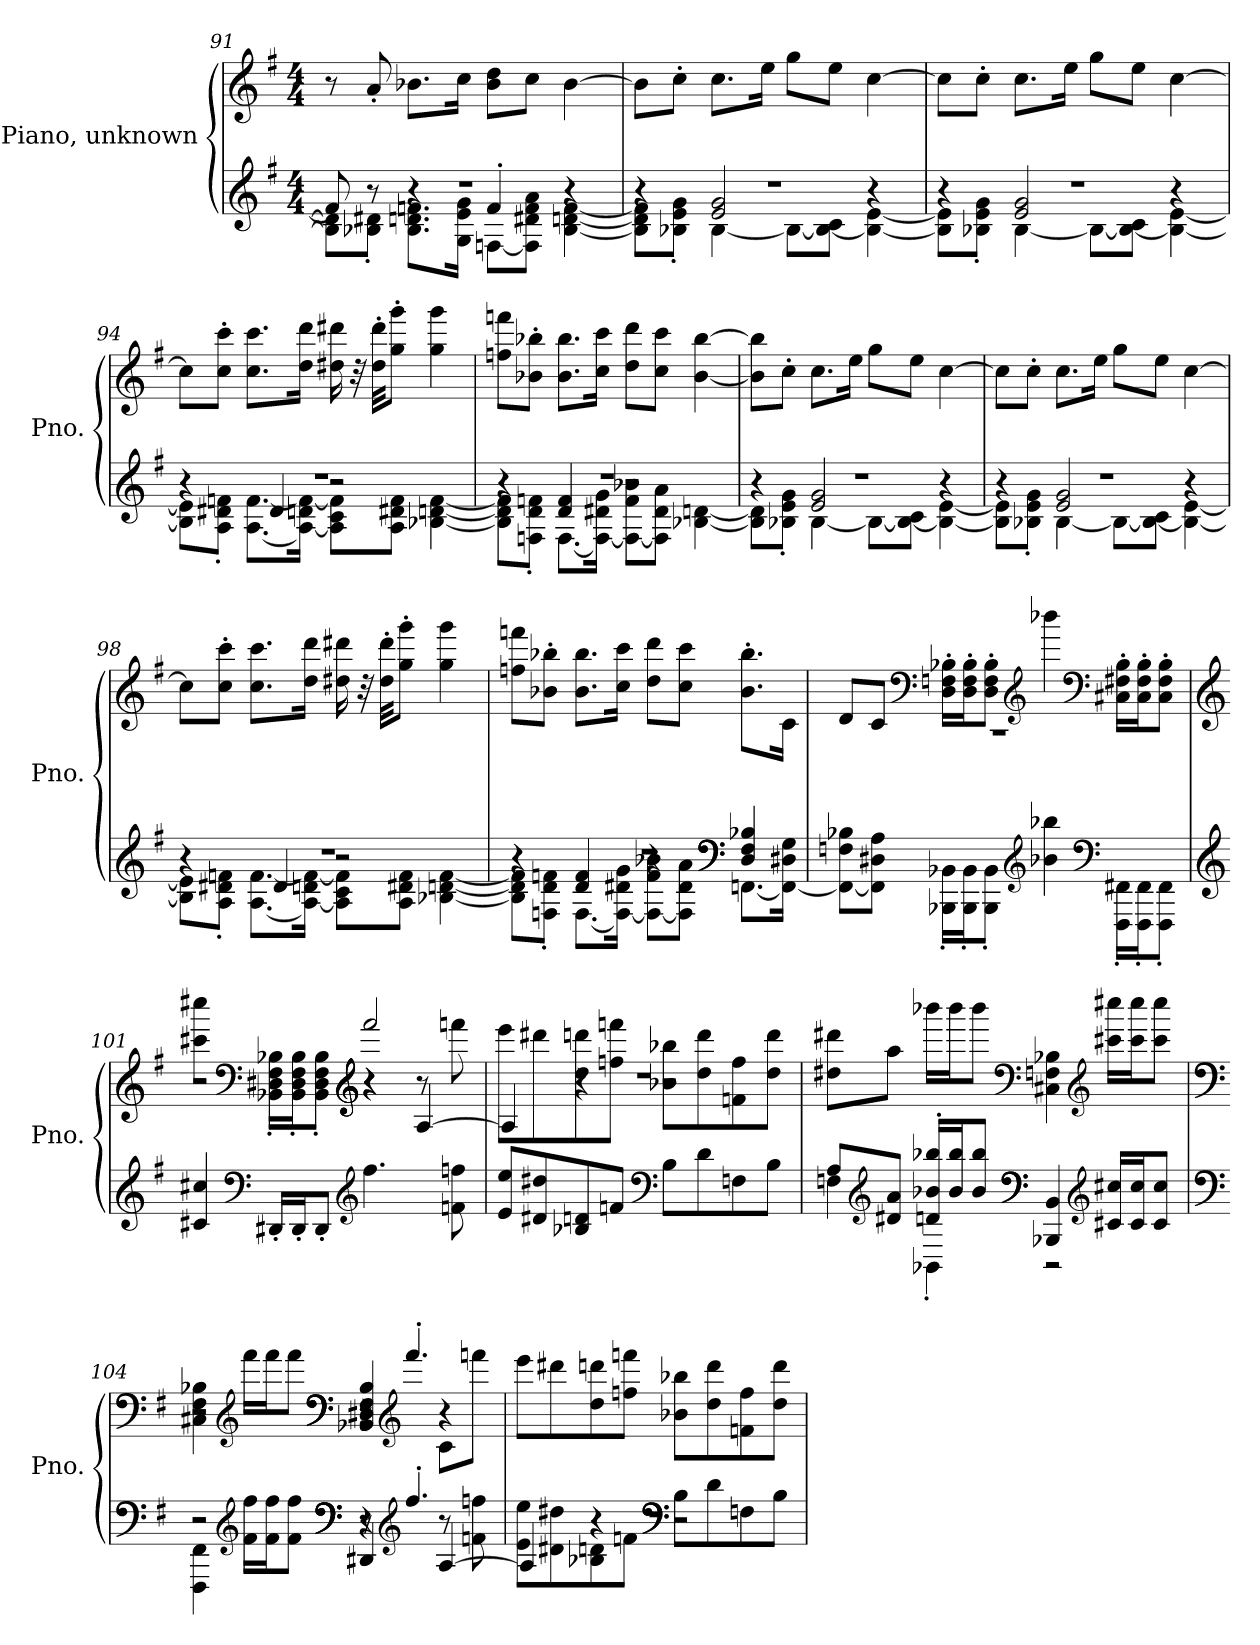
**kern	**kern
*part1	*part1
*staff2	*staff1
*I"Piano, unknown	*
*I'Pno.	*
*clefG2	*clefG2
*k[f#]	*k[f#]
*M4/4	*M4/4
=91	=91
*^	*
*	*^	*
1r	8B-\] 8d#\]L	8f/]	8r
.	8B-X\' 8d#X\'J	8r	8a'/
.	8.B-\ 8.dn\ 8.fn\L	4r	8.b-X\L
.	16G\ 16e\ 16g\Jk	.	16cc\Jk
.	[8Fn\L	4f'/	8b-\ 8dd\L
.	8F\] 8d#X\ 8f\ 8a\J	.	8cc\J
.	[4B-\ [4dn\ [4f\	4r	[4b-\
!!LO:LB:g=z
=92	=92	=92	=92
1r	8B-\] 8d\] 8f\]L	4r	8b-\L]
.	8B-X\' 8e\' 8g\'J	.	8cc'\J
.	[4B-\	2e/ 2g/	8.cc\L
.	.	.	16ee\Jk
.	8B-\L_	.	8gg\L
.	8B-\_ 8c\J	.	8ee\J
.	4B-\_ [4e\	4r	[4cc\
=93	=93	=93	=93
1r	8B-\] 8e\]L	4r	8cc\L]
.	8B-X\' 8e\' 8g\'J	.	8cc'\J
.	[4B-\	2e/ 2g/	8.cc\L
.	.	.	16ee\Jk
.	8B-\L_	.	8gg\L
.	8B-\_ 8c\J	.	8ee\J
.	4B-\_ [4e\	4r	[4cc\
=94	=94	=94	=94
1r	8B-\] 8e\]L	4r	8cc\L]
.	8A\' 8d#X\' 8fn\'J	.	8cc\' 8ccc\'J
.	[8.A\ [8.f\L	4d#/	8.cc\ 8.ccc\L
.	16A\_ 16dn\ 16f\_Jk	.	16dd\ 16ddd\Jk
.	8A\] 8c\ 8f\]L	2r	16dd#X\ 16ddd#X\
.	.	.	32r
.	.	.	32dd#\' 32ddd#\'KKL
.	8A\ 8d#X\ 8f\J	.	8gg\' 8ggg\'J
.	[4B-X\ [4dn\ [4f\	.	4gg\ 4ggg\
!!LO:LB:g=z
=95	=95	=95	=95
1r	8B-\] 8d\] 8f\]L	4r	8ffn\ 8fffn\L
.	8Fn\' 8d\' 8fn\'J	.	8b-X\' 8bb-X\'J
.	[8.F\L	4d/ 4f/	8.b-\ 8.bb-\L
.	16F\_ 16d#X\ 16g\Jk	.	16cc\ 16ccc\Jk
.	8F\_ 8f\ 8b-X\L	2r	8dd\ 8ddd\L
.	8F\] 8d#\ 8a\J	.	8cc\ 8ccc\J
.	[4B-X\ [4dn\	.	[4b-\ [4bb-\
=96	=96	=96	=96
1r	8B-\] 8d\]L	4r	8b-\] 8bb-\]L
.	8B-X\' 8e\' 8g\'J	.	8cc'\J
.	[4B-\	2e/ 2g/	8.cc\L
.	.	.	16ee\Jk
.	8B-\L_	.	8gg\L
.	8B-\_ 8c\J	.	8ee\J
.	4B-\_ [4e\	4r	[4cc\
=97	=97	=97	=97
1r	8B-\] 8e\]L	4r	8cc\L]
.	8B-X\' 8e\' 8g\'J	.	8cc'\J
.	[4B-\	2e/ 2g/	8.cc\L
.	.	.	16ee\Jk
.	8B-\L_	.	8gg\L
.	8B-\_ 8c\J	.	8ee\J
.	4B-\_ [4e\	4r	[4cc\
!!LO:LB:g=z
=98	=98	=98	=98
1r	8B-\] 8e\]L	4r	8cc\L]
.	8A\' 8d#X\' 8fn\'J	.	8cc\' 8ccc\'J
.	[8.A\ [8.f\L	4d#/	8.cc\ 8.ccc\L
.	16A\_ 16dn\ 16f\_Jk	.	16dd\ 16ddd\Jk
.	8A\] 8c\ 8f\]L	2r	16dd#X\ 16ddd#X\
.	.	.	32r
.	.	.	32dd#\' 32ddd#\'KKL
.	8A\ 8d#X\ 8f\J	.	8gg\' 8ggg\'J
.	[4B-X\ [4dn\ [4f\	.	4gg\ 4ggg\
=99	=99	=99	=99
1r	8B-\] 8d\] 8f\]L	4r	8ffn\ 8fffn\L
.	8Fn\' 8d\' 8fn\'J	.	8b-X\' 8bb-X\'J
.	[8.F\L	4d/ 4f/	8.b-\ 8.bb-\L
.	16F\_ 16d#X\ 16g\Jk	.	16cc\ 16ccc\Jk
.	8F\_ 8f\ 8b-X\L	4r	8dd\ 8ddd\L
.	8F\] 8d#\ 8a\J	.	8cc\ 8ccc\J
*clefF4	*	*	*
.	[8.FFn\L	4D/ 4F/ 4B-X/	8.b-\' 8.bb-\'L
.	16FF\_ 16D#X\ 16G\Jk	.	16c\Jk
*	*v	*v	*
!!LO:PB:g=z
=100	=100	=100
1r	8FF\_ 8Fn\ 8B-X\L	8d/L
.	8FF\] 8D#X\ 8A\J	8c/J
*	*	*clefF4
.	16BBB-X\' 16BB-X\'LL	16D\' 16Fn\' 16B-X\'LL
.	16BBB-\' 16BB-\'J	16D\' 16F\' 16B-\'J
.	8BBB-\' 8BB-\'J	8D\' 8F\' 8B-\'J
*clefG2	*	*clefG2
.	4b-X\ 4bb-X\	4bbb-X\
*clefF4	*	*clefF4
.	16FFF#\' 16FF#X\'LL	16C#X\' 16F#X\' 16B-\'LL
.	16FFF#\' 16FF#\'J	16C#\' 16F#\' 16B-\'J
.	8FFF#\' 8FF#\'J	8C#\' 8F#\' 8B-\'J
*v	*v	*
=101	=101
*clefG2	*clefG2
*	*^
*	*	*^
4c#X/ 4cc#X/	2r	4ccc#X\ 4cccc#X\	2r
*clefF4	*clefF4	*	*
16DD#X'/LL	.	16BB-X\' 16D#X\' 16F#\' 16B-X\'LL	.
16DD#'/J	.	16BB-\' 16D#\' 16F#\' 16B-\'J	.
8DD#'/J	.	8BB-\' 8D#\' 8F#\' 8B-\'J	.
*clefG2	*clefG2	*	*
4.ff#\	2fff#/	4r	4r
.	.	8r	[4A/
8fn\ 8ffn\	.	8fffn\	.
!!LO:LB:g=z	!!	!!
=102	=102	=102	=102
8e/ 8ee/L	1r	8eee\L	4A/]
8d#X/ 8dd#X/	.	8ddd#X\	.
8B-X/ 8dn/	.	8dd\ 8dddn\	4r
8fn/J	.	8ffn\ 8fffn\J	.
*clefF4	*	*	*
8B-\L	.	8b-X\ 8bb-X\L	2r
8d\	.	8dd\ 8ddd\	.
8Fn\	.	8fn\ 8ff\	.
8B-\J	.	8dd\ 8ddd\J	.
*	*v	*v	*v
=103	=103
*^	*
8A/L	4Fn\	8dd#X\ 8ddd#X\L
*clefG2	*	*
8d#X/ 8a/J	.	8aa\J
16dn/' 16b-X/' 16bb-X/'LL	4BB-X'\	16bbb-X\LL
16b-/ 16bb-/J	.	16bbb-\J
8b-/ 8bb-/J	.	8bbb-\J
*clefF4	*	*clefF4
4BBB-X/ 4BB-/	2r	4C#X\ 4Fn\ 4B-X\
*clefG2	*	*clefG2
16c#X/ 16cc#X/LL	.	16ccc#X\ 16cccc#X\LL
16c#/ 16cc#/J	.	16ccc#\ 16cccc#\J
8c#/ 8cc#/J	.	8ccc#\ 8cccc#\J
*v	*v	*
!!LO:LB:g=z
=104	=104
*clefF4	*clefF4
*^	*^
*	*^	*	*^
2r	4FFF#\ 4FF#\	2r	2r	4C#X\ 4F#\ 4B-X\	2r
*clefG2	*	*	*clefG2	*	*
.	16f#\ 16ff#\LL	.	.	16fff#\LL	.
.	16f#\ 16ff#\J	.	.	16fff#\J	.
.	8f#\ 8ff#\J	.	.	8fff#\J	.
*clefF4	*	*	*clefF4	*	*
8r	4r	4DD#X/	8r	4r	4BB-X/ 4D#X/ 4F#/ 4B-/
*clefG2	*	*	*clefG2	*	*
4.ff#'/	.	.	4.fff#'/	.	.
.	8r	[4A/	.	8c\L	4r
.	8fn\ 8ffn\	.	.	8fffn\J	.
*	*	*	*v	*v	*v
=105	=105	=105	=105
1r	8e\ 8ee\L	4A/]	8eee\L
.	8d#X\ 8dd#X\	.	8ddd#X\
.	8B-X\ 8dn\	4r	8dd\ 8dddn\
.	8fn\J	.	8ffn\ 8fffn\J
*clefF4	*	*	*
.	8B-\L	2r	8b-X\ 8bb-X\L
.	8d\	.	8dd\ 8ddd\
.	8Fn\	.	8fn\ 8ff\
.	8B-\J	.	8dd\ 8ddd\J
*v	*v	*v	*
=	=
*-	*-
